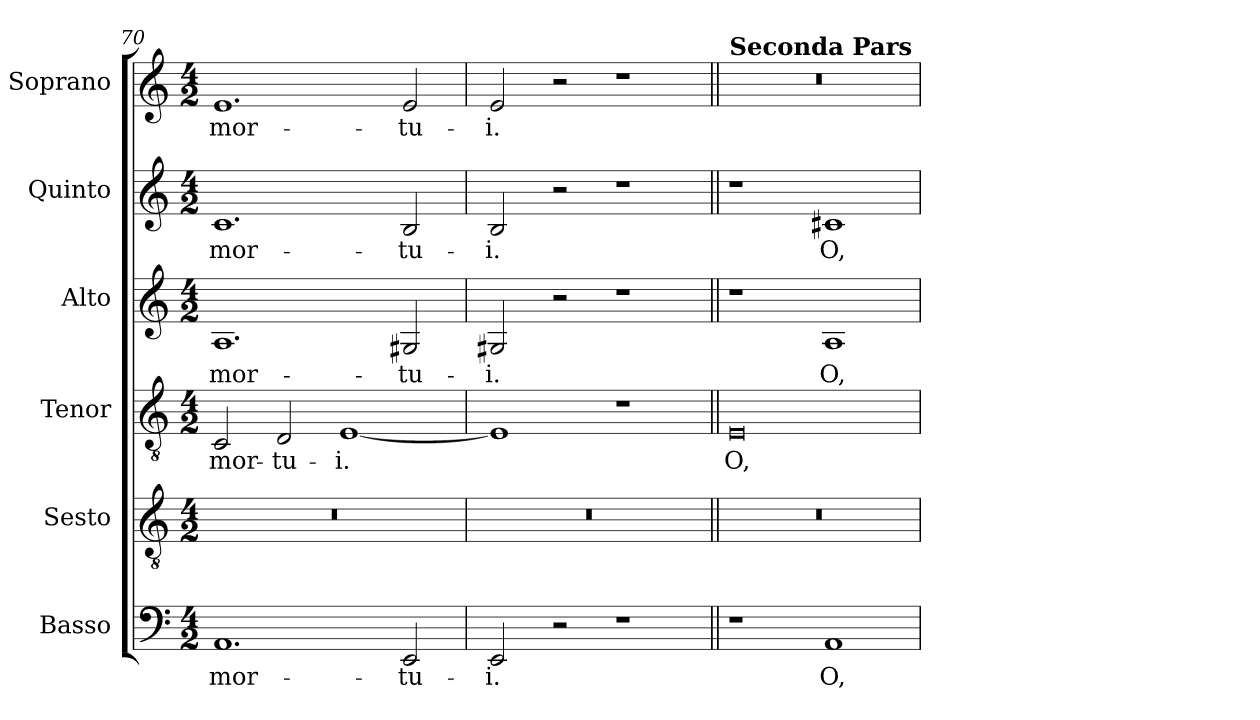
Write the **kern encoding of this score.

**kern	**text	**kern	**kern	**text	**kern	**text	**kern	**text	**kern	**text
*part6	*part6	*part5	*part4	*part4	*part3	*part3	*part2	*part2	*part1	*part1
*staff6	*staff6	*staff5	*staff4	*staff4	*staff3	*staff3	*staff2	*staff2	*staff1	*staff1
*I"Basso	*	*I"Sesto	*I"Tenor	*	*I"Alto	*	*I"Quinto	*	*I"Soprano	*
*I'B.	*	*I'Ss.	*I'T.	*	*I'A.	*	*I'Q.	*	*I'S.	*
*clefF4	*	*clefGv2	*clefGv2	*	*clefG2	*	*clefG2	*	*clefG2	*
*	*	*ITrd7c12	*ITrd7c12	*	*	*	*	*	*	*
*k[]	*	*k[]	*k[]	*	*k[]	*	*k[]	*	*k[]	*
*C:	*	*C:	*C:	*	*C:	*	*C:	*	*C:	*
*M4/2	*	*M4/2	*M4/2	*	*M4/2	*	*M4/2	*	*M4/2	*
=70	=70	=70	=70	=70	=70	=70	=70	=70	=70	=70
!	!LO:LY:b:color=#000000	!LO:N:vis=1	!	!	!	!	!	!	!	!
!	!	!	!	!LO:LY:b:color=#000000	!	!	!	!	!	!
!	!	!	!	!	!	!LO:LY:b:color=#000000	!	!	!	!
!	!	!	!	!	!	!	!	!LO:LY:b:color=#000000	!	!
!	!	!	!	!	!	!	!	!	!	!LO:LY:b:color=#000000
1.AAi	mor-	0r	2CCi/	mor-	1.Ai	mor-	1.ci	mor-	1.ei	mor-
!	!	!	!	!LO:LY:b:color=#000000	!	!	!	!	!	!
.	.	.	2DDi/	-tu-	.	.	.	.	.	.
!	!	!	!	!LO:LY:b:color=#000000	!	!	!	!	!	!
.	.	.	[1EEi	-i.	.	.	.	.	.	.
!	!LO:LY:b:color=#000000	!	!	!	!	!	!	!	!	!
!	!	!	!	!	!	!LO:LY:b:color=#000000	!	!	!	!
!	!	!	!	!	!	!	!	!LO:LY:b:color=#000000	!	!
!	!	!	!	!	!	!	!	!	!	!LO:LY:b:color=#000000
2EEi/	-tu-	.	.	.	2G#Xi/	-tu-	2Bi/	-tu-	2ei/	-tu-
!!LO:LB:g=z
=71	=71	=71	=71	=71	=71	=71	=71	=71	=71	=71
!	!LO:LY:b:color=#000000	!LO:N:vis=1	!	!	!	!	!	!	!	!
!	!	!	!	!	!	!LO:LY:b:color=#000000	!	!	!	!
!	!	!	!	!	!	!	!	!LO:LY:b:color=#000000	!	!
!	!	!	!	!	!	!	!	!	!	!LO:LY:b:color=#000000
2EEi/	-i.	0r	1EEi]	.	2G#Xi/	-i.	2Bi/	-i.	2ei/	-i.
2r	.	.	.	.	2r	.	2r	.	2r	.
1r	.	.	1r	.	1r	.	1r	.	1r	.
=72||	=72||	=72||	=72||	=72||	=72||	=72||	=72||	=72||	=72||	=72||
!	!	!LO:N:vis=1	!	!	!	!	!	!	!	!
!	!	!	!	!	!	!	!	!	!LO:TX:a:B:t=Seconda Pars	!
!	!	!	!	!LO:LY:b:color=#000000	!	!	!	!	!LO:N:vis=1	!
1r	.	0r	0EEi	O,	1r	.	1r	.	0r	.
!	!LO:LY:b:color=#000000	!	!	!	!	!	!	!	!	!
!	!	!	!	!	!	!LO:LY:b:color=#000000	!	!	!	!
!	!	!	!	!	!	!	!	!LO:LY:b:color=#000000	!	!
1AAi	O,	.	.	.	1Ai	O,	1c#Xi	O,	.	.
=	=	=	=	=	=	=	=	=	=	=
*-	*-	*-	*-	*-	*-	*-	*-	*-	*-	*-
